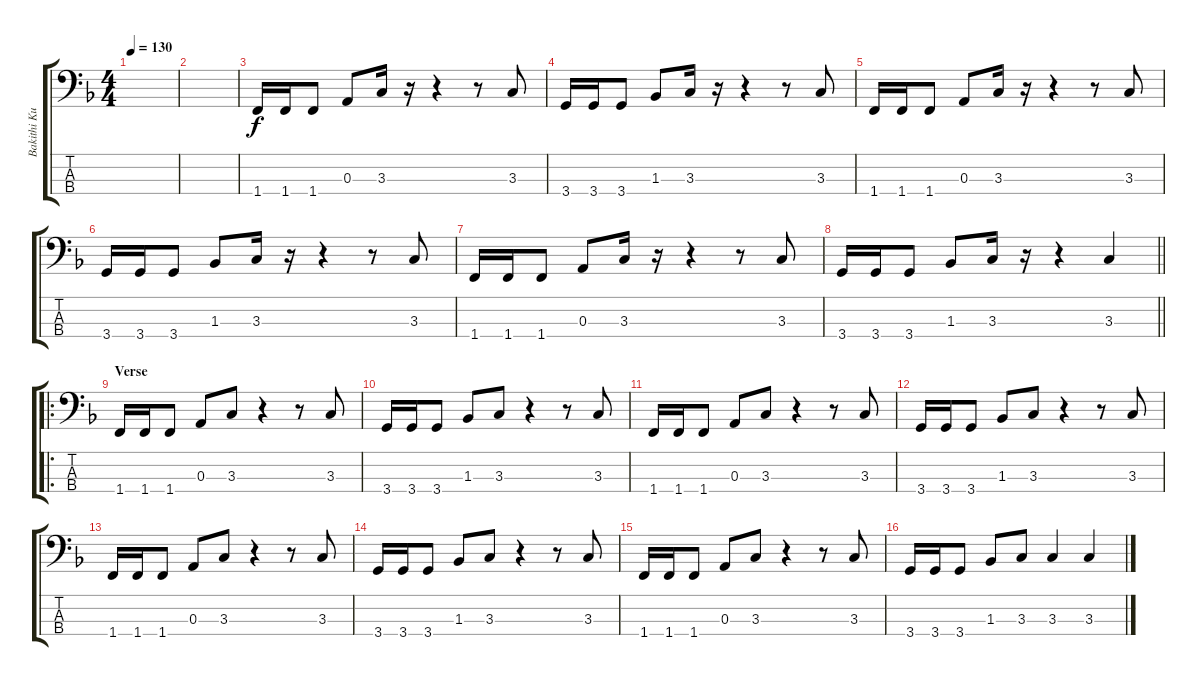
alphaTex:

\track ("Bakithi Kumalo" "Bakithi Ku") {instrument slapbass1}
\staff {score tabs}
\tuning (G2 D2 A1 E1) {hide}
\ts (4 4)
\tempo 130
\clef f4
\ks f
|
|
1.4.16 1.4.16 1.4.8 0.3.8 3.3.16 r.16 r.4 r.8 3.3.8 |
3.4.16 3.4.16 3.4.8 1.3.8 3.3.16 r.16 r.4 r.8 3.3.8 |
1.4.16 1.4.16 1.4.8 0.3.8 3.3.16 r.16 r.4 r.8 3.3.8 |
3.4.16 3.4.16 3.4.8 1.3.8 3.3.16 r.16 r.4 r.8 3.3.8 |
1.4.16 1.4.16 1.4.8 0.3.8 3.3.16 r.16 r.4 r.8 3.3.8 |
\barLineRight lightlight
3.4.16 3.4.16 3.4.8 1.3.8 3.3.16 r.16 r.4 3.3.4 |
\ro
\section ("" "Verse")
1.4.16 1.4.16 1.4.8 0.3.8 3.3.8 r.4 r.8 3.3.8 |
3.4.16 3.4.16 3.4.8 1.3.8 3.3.8 r.4 r.8 3.3.8 |
1.4.16 1.4.16 1.4.8 0.3.8 3.3.8 r.4 r.8 3.3.8 |
3.4.16 3.4.16 3.4.8 1.3.8 3.3.8 r.4 r.8 3.3.8 |
1.4.16 1.4.16 1.4.8 0.3.8 3.3.8 r.4 r.8 3.3.8 |
3.4.16 3.4.16 3.4.8 1.3.8 3.3.8 r.4 r.8 3.3.8 |
1.4.16 1.4.16 1.4.8 0.3.8 3.3.8 r.4 r.8 3.3.8 |
3.4.16 3.4.16 3.4.8 1.3.8 3.3.8 3.3.4 3.3.4
